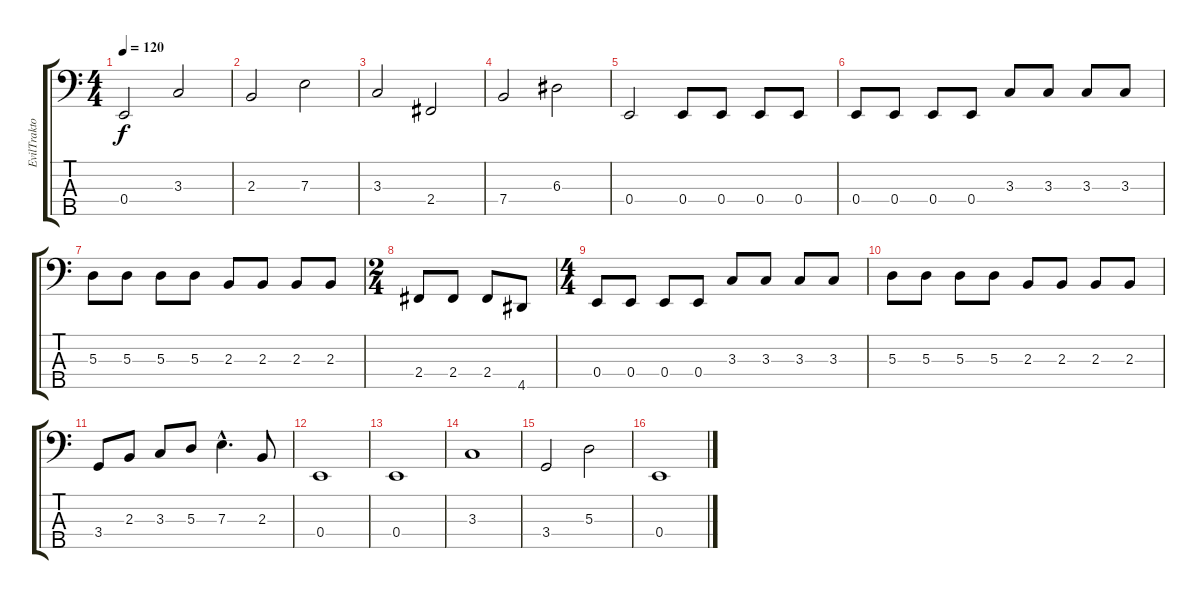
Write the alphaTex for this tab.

\track ("EvilTraktor" "EvilTrakto") {instrument electricbassfinger}
\staff {score tabs}
\tuning (G2 D2 A1 E1 B0) {hide}
\ts (4 4)
\tempo 120
\clef f4
\ks c
0.4.2{dy f instrument electricbassfinger} 3.3.2 |
2.3.2 7.3.2 |
3.3.2 2.4.2 |
7.4.2 6.3.2 |
0.4.2 0.4.8 0.4.8 0.4.8 0.4.8 |
0.4.8 0.4.8 0.4.8 0.4.8 3.3.8 3.3.8 3.3.8 3.3.8 |
5.3.8 5.3.8 5.3.8 5.3.8 2.3.8 2.3.8 2.3.8 2.3.8 |
\ts (2 4)
2.4.8 2.4.8 2.4.8 4.5.8 |
\ts (4 4)
0.4.8 0.4.8 0.4.8 0.4.8 3.3.8 3.3.8 3.3.8 3.3.8 |
5.3.8 5.3.8 5.3.8 5.3.8 2.3.8 2.3.8 2.3.8 2.3.8 |
3.4.8 2.3.8 3.3.8 5.3.8 7.3{hac}.4{d} 2.3.8 |
0.4.1 |
0.4.1 |
3.3.1 |
3.4.2 5.3.2 |
0.4.1
